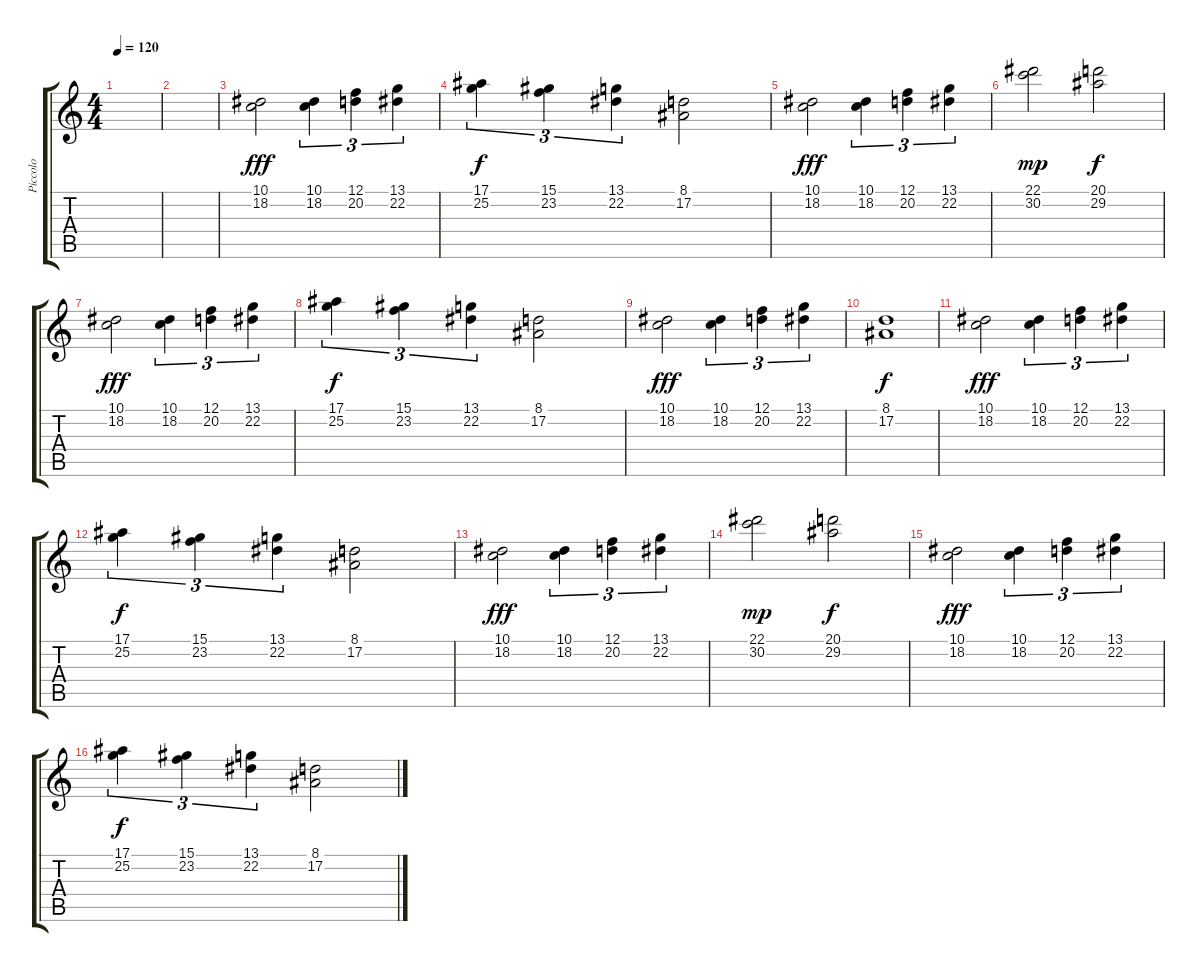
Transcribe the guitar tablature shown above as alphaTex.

\track ("Piccolo" "Piccolo") {instrument flute}
\staff {score tabs}
\tuning (D4 A3 F3 C3 G2 D2) {hide}
\ts (4 4)
\tempo 120
\clef g2
\ks c
|
|
(10.1 18.2).2{dy fff} (10.1 18.2).4{tu (3 2)} (12.1 20.2).4{tu (3 2)} (13.1 22.2).4{tu (3 2)} |
(17.1 25.2).4{tu (3 2) dy f} (15.1 23.2).4{tu (3 2)} (13.1 22.2).4{tu (3 2)} (8.1 17.2).2 |
(10.1 18.2).2{dy fff} (10.1 18.2).4{tu (3 2)} (12.1 20.2).4{tu (3 2)} (13.1 22.2).4{tu (3 2)} |
(22.1 30.2).2{dy mp} (20.1 29.2).2{dy f} |
(10.1 18.2).2{dy fff} (10.1 18.2).4{tu (3 2)} (12.1 20.2).4{tu (3 2)} (13.1 22.2).4{tu (3 2)} |
(17.1 25.2).4{tu (3 2) dy f} (15.1 23.2).4{tu (3 2)} (13.1 22.2).4{tu (3 2)} (8.1 17.2).2 |
(10.1 18.2).2{dy fff} (10.1 18.2).4{tu (3 2)} (12.1 20.2).4{tu (3 2)} (13.1 22.2).4{tu (3 2)} |
(8.1 17.2).1{dy f} |
(10.1 18.2).2{dy fff} (10.1 18.2).4{tu (3 2)} (12.1 20.2).4{tu (3 2)} (13.1 22.2).4{tu (3 2)} |
(17.1 25.2).4{tu (3 2) dy f} (15.1 23.2).4{tu (3 2)} (13.1 22.2).4{tu (3 2)} (8.1 17.2).2 |
(10.1 18.2).2{dy fff} (10.1 18.2).4{tu (3 2)} (12.1 20.2).4{tu (3 2)} (13.1 22.2).4{tu (3 2)} |
(22.1 30.2).2{dy mp} (20.1 29.2).2{dy f} |
(10.1 18.2).2{dy fff} (10.1 18.2).4{tu (3 2)} (12.1 20.2).4{tu (3 2)} (13.1 22.2).4{tu (3 2)} |
(17.1 25.2).4{tu (3 2) dy f} (15.1 23.2).4{tu (3 2)} (13.1 22.2).4{tu (3 2)} (8.1 17.2).2
